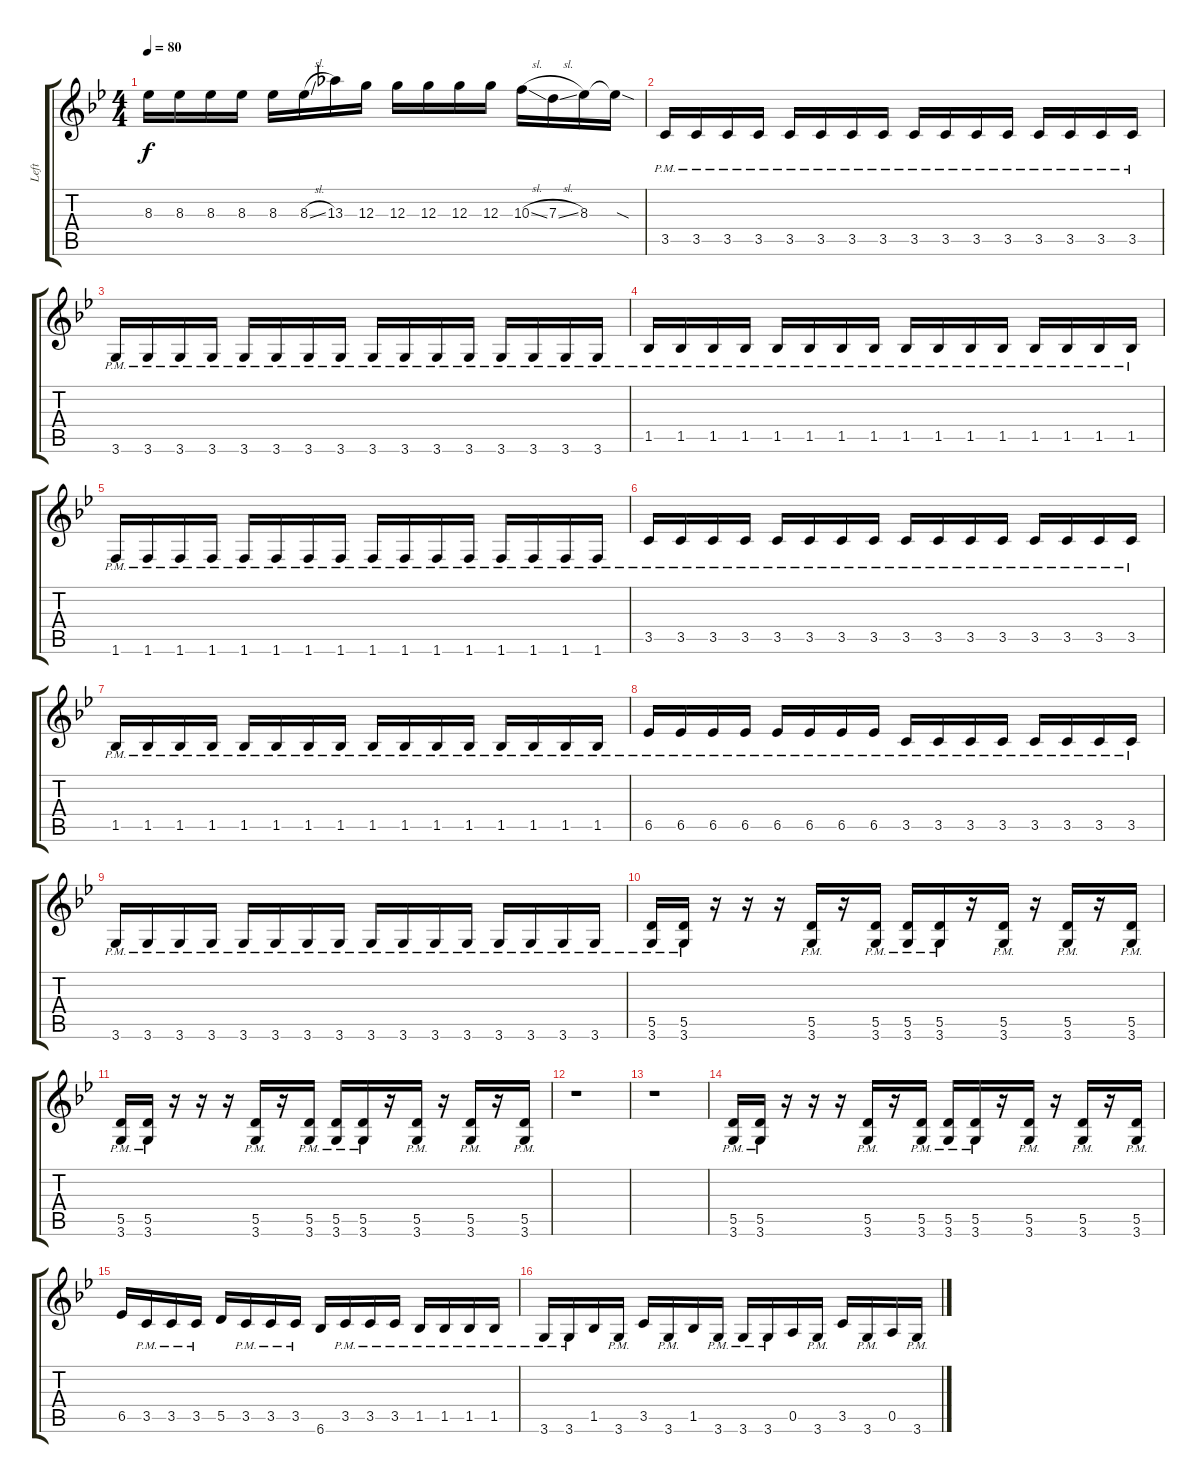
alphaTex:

\track ("Left" "Left") {instrument distortionguitar}
\staff {score tabs}
\tuning (E4 B3 G3 D3 A2 E2) {hide}
\ts (4 4)
\tempo 80
\clef g2
\ks gminor
8.3.16{dy f} 8.3.16 8.3.16 8.3.16 8.3.16 8.3{sl}.16 13.3.16 12.3.16 12.3.16 12.3.16 12.3.16 12.3.16 10.3{sl}.16 7.3{sl}.16 8.3.16 8.3{sod t}.16 |
3.5{pm}.16 3.5{pm}.16 3.5{pm}.16 3.5{pm}.16 3.5{pm}.16 3.5{pm}.16 3.5{pm}.16 3.5{pm}.16 3.5{pm}.16 3.5{pm}.16 3.5{pm}.16 3.5{pm}.16 3.5{pm}.16 3.5{pm}.16 3.5{pm}.16 3.5{pm}.16 |
3.6{pm}.16 3.6{pm}.16 3.6{pm}.16 3.6{pm}.16 3.6{pm}.16 3.6{pm}.16 3.6{pm}.16 3.6{pm}.16 3.6{pm}.16 3.6{pm}.16 3.6{pm}.16 3.6{pm}.16 3.6{pm}.16 3.6{pm}.16 3.6{pm}.16 3.6{pm}.16 |
1.5{pm}.16 1.5{pm}.16 1.5{pm}.16 1.5{pm}.16 1.5{pm}.16 1.5{pm}.16 1.5{pm}.16 1.5{pm}.16 1.5{pm}.16 1.5{pm}.16 1.5{pm}.16 1.5{pm}.16 1.5{pm}.16 1.5{pm}.16 1.5{pm}.16 1.5{pm}.16 |
1.6{pm}.16 1.6{pm}.16 1.6{pm}.16 1.6{pm}.16 1.6{pm}.16 1.6{pm}.16 1.6{pm}.16 1.6{pm}.16 1.6{pm}.16 1.6{pm}.16 1.6{pm}.16 1.6{pm}.16 1.6{pm}.16 1.6{pm}.16 1.6{pm}.16 1.6{pm}.16 |
3.5{pm}.16 3.5{pm}.16 3.5{pm}.16 3.5{pm}.16 3.5{pm}.16 3.5{pm}.16 3.5{pm}.16 3.5{pm}.16 3.5{pm}.16 3.5{pm}.16 3.5{pm}.16 3.5{pm}.16 3.5{pm}.16 3.5{pm}.16 3.5{pm}.16 3.5{pm}.16 |
1.5{pm}.16 1.5{pm}.16 1.5{pm}.16 1.5{pm}.16 1.5{pm}.16 1.5{pm}.16 1.5{pm}.16 1.5{pm}.16 1.5{pm}.16 1.5{pm}.16 1.5{pm}.16 1.5{pm}.16 1.5{pm}.16 1.5{pm}.16 1.5{pm}.16 1.5{pm}.16 |
6.5{pm}.16 6.5{pm}.16 6.5{pm}.16 6.5{pm}.16 6.5{pm}.16 6.5{pm}.16 6.5{pm}.16 6.5{pm}.16 3.5{pm}.16 3.5{pm}.16 3.5{pm}.16 3.5{pm}.16 3.5{pm}.16 3.5{pm}.16 3.5{pm}.16 3.5{pm}.16 |
3.6{pm}.16 3.6{pm}.16 3.6{pm}.16 3.6{pm}.16 3.6{pm}.16 3.6{pm}.16 3.6{pm}.16 3.6{pm}.16 3.6{pm}.16 3.6{pm}.16 3.6{pm}.16 3.6{pm}.16 3.6{pm}.16 3.6{pm}.16 3.6{pm}.16 3.6{pm}.16 |
(5.5{pm} 3.6{pm}).16 (5.5{pm} 3.6{pm}).16 r.16 r.16 r.16 (5.5{pm} 3.6{pm}).16 r.16 (5.5{pm} 3.6{pm}).16 (5.5{pm} 3.6{pm}).16 (5.5{pm} 3.6{pm}).16 r.16 (5.5{pm} 3.6{pm}).16 r.16 (5.5{pm} 3.6{pm}).16 r.16 (5.5{pm} 3.6{pm}).16 |
(5.5{pm} 3.6{pm}).16 (5.5{pm} 3.6{pm}).16 r.16 r.16 r.16 (5.5{pm} 3.6{pm}).16 r.16 (5.5{pm} 3.6{pm}).16 (5.5{pm} 3.6{pm}).16 (5.5{pm} 3.6{pm}).16 r.16 (5.5{pm} 3.6{pm}).16 r.16 (5.5{pm} 3.6{pm}).16 r.16 (5.5{pm} 3.6{pm}).16 |
r.1 |
r.1 |
(5.5{pm} 3.6{pm}).16 (5.5{pm} 3.6{pm}).16 r.16 r.16 r.16 (5.5{pm} 3.6{pm}).16 r.16 (5.5{pm} 3.6{pm}).16 (5.5{pm} 3.6{pm}).16 (5.5{pm} 3.6{pm}).16 r.16 (5.5{pm} 3.6{pm}).16 r.16 (5.5{pm} 3.6{pm}).16 r.16 (5.5{pm} 3.6{pm}).16 |
6.5.16 3.5{pm}.16 3.5{pm}.16 3.5{pm}.16 5.5.16 3.5{pm}.16 3.5{pm}.16 3.5{pm}.16 6.6.16 3.5{pm}.16 3.5{pm}.16 3.5{pm}.16 1.5{pm}.16 1.5{pm}.16 1.5{pm}.16 1.5{pm}.16 |
3.6{pm}.16 3.6{pm}.16 1.5.16 3.6{pm}.16 3.5.16 3.6{pm}.16 1.5.16 3.6{pm}.16 3.6{pm}.16 3.6{pm}.16 0.5.16 3.6{pm}.16 3.5.16 3.6{pm}.16 0.5.16 3.6{pm}.16
